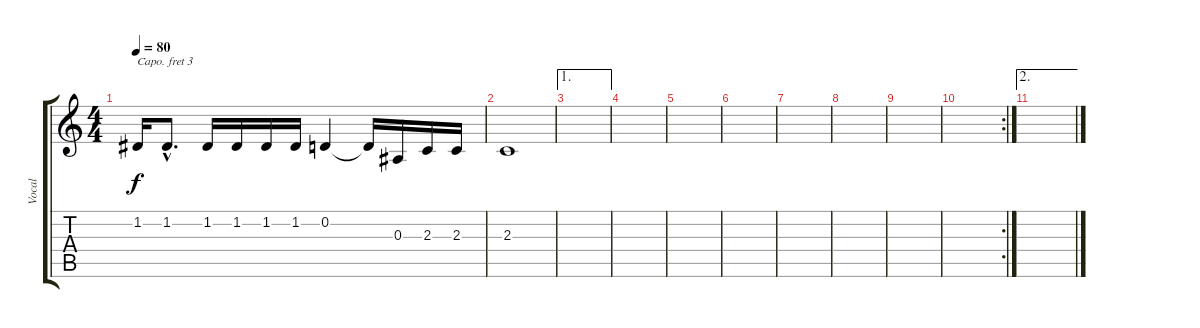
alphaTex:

\track ("Vocal" "Vocal") {instrument voiceoohs}
\staff {score tabs}
\capo 3
\tuning (E4 B3 G3 D3 A2 E2) {hide}
\ts (4 4)
\tempo 80
\clef g2
\ks c
1.2.16{dy f} 1.2{hac}.8{d} 1.2.16 1.2.16 1.2.16 1.2.16 0.2.4 0.2{t}.16 0.3.16 2.3.16 2.3.16 |
2.3.1 |
\ae 1
|
|
|
|
|
|
|
\rc 2
|
\ae 2
